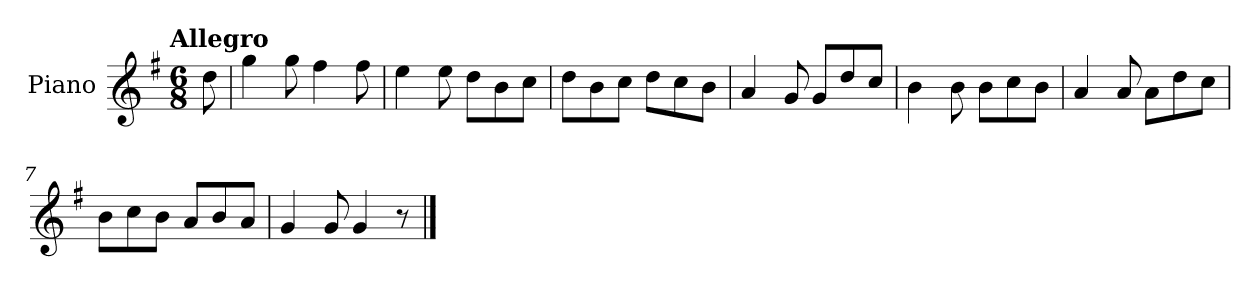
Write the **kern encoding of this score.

**kern
*part1
*staff1
*I"Piano
*I'Pno.
*clefG2
*k[f#]
!!LO:TX:omd:t=Allegro
*M6/8
*MM144
=
8dd\
=1
4gg\
8gg\
4ff#\
8ff#\
=2
4ee\
8ee\
8dd\L
8b\
8cc\J
=3
8dd\L
8b\
8cc\J
8dd\L
8cc\
8b\J
=4
4a/
8g/
8g/L
8dd/
8cc/J
!!LO:LB:g=z
=5
4b\
8b\
8b\L
8cc\
8b\J
=6
4a/
8a/
8a\L
8dd\
8cc\J
=7
8b\L
8cc\
8b\J
8a/L
8b/
8a/J
=8
4g/
8g/
4g/
8r
==
*-
